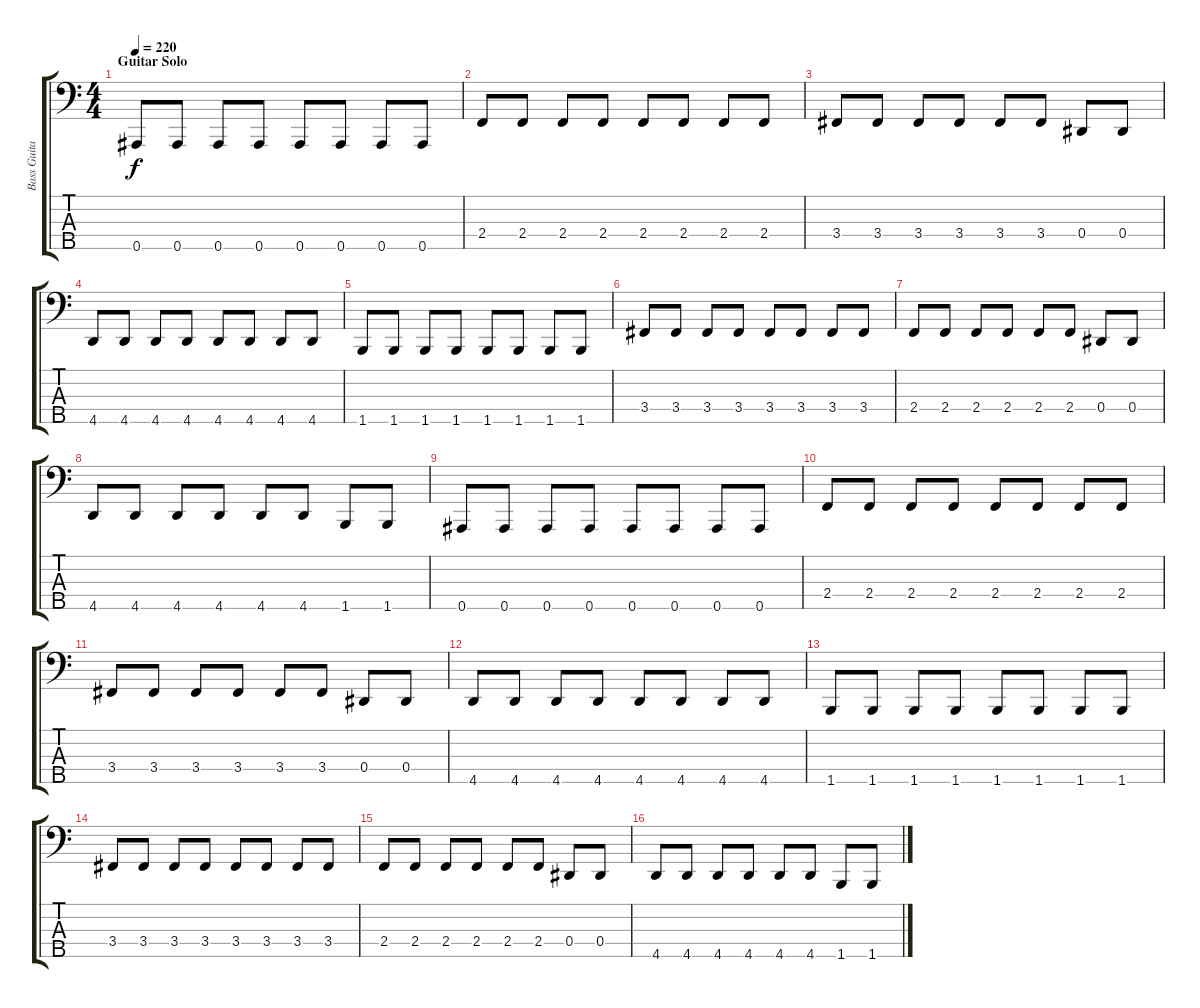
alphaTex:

\track ("Bass Guitar" "Bass Guita") {instrument electricbasspick}
\staff {score tabs}
\tuning (Gb2 Db2 Ab1 Eb1 Bb0) {hide}
\ts (4 4)
\section ("" "Guitar Solo")
\tempo 220
\clef f4
\ks c
0.5.8{dy f} 0.5.8 0.5.8 0.5.8 0.5.8 0.5.8 0.5.8 0.5.8 |
2.4.8 2.4.8 2.4.8 2.4.8 2.4.8 2.4.8 2.4.8 2.4.8 |
3.4.8 3.4.8 3.4.8 3.4.8 3.4.8 3.4.8 0.4.8 0.4.8 |
4.5.8 4.5.8 4.5.8 4.5.8 4.5.8 4.5.8 4.5.8 4.5.8 |
1.5.8 1.5.8 1.5.8 1.5.8 1.5.8 1.5.8 1.5.8 1.5.8 |
3.4.8 3.4.8 3.4.8 3.4.8 3.4.8 3.4.8 3.4.8 3.4.8 |
2.4.8 2.4.8 2.4.8 2.4.8 2.4.8 2.4.8 0.4.8 0.4.8 |
4.5.8 4.5.8 4.5.8 4.5.8 4.5.8 4.5.8 1.5.8 1.5.8 |
\ks aminor
0.5.8 0.5.8 0.5.8 0.5.8 0.5.8 0.5.8 0.5.8 0.5.8 |
2.4.8 2.4.8 2.4.8 2.4.8 2.4.8 2.4.8 2.4.8 2.4.8 |
3.4.8 3.4.8 3.4.8 3.4.8 3.4.8 3.4.8 0.4.8 0.4.8 |
4.5.8 4.5.8 4.5.8 4.5.8 4.5.8 4.5.8 4.5.8 4.5.8 |
1.5.8 1.5.8 1.5.8 1.5.8 1.5.8 1.5.8 1.5.8 1.5.8 |
3.4.8 3.4.8 3.4.8 3.4.8 3.4.8 3.4.8 3.4.8 3.4.8 |
2.4.8 2.4.8 2.4.8 2.4.8 2.4.8 2.4.8 0.4.8 0.4.8 |
4.5.8 4.5.8 4.5.8 4.5.8 4.5.8 4.5.8 1.5.8 1.5.8
